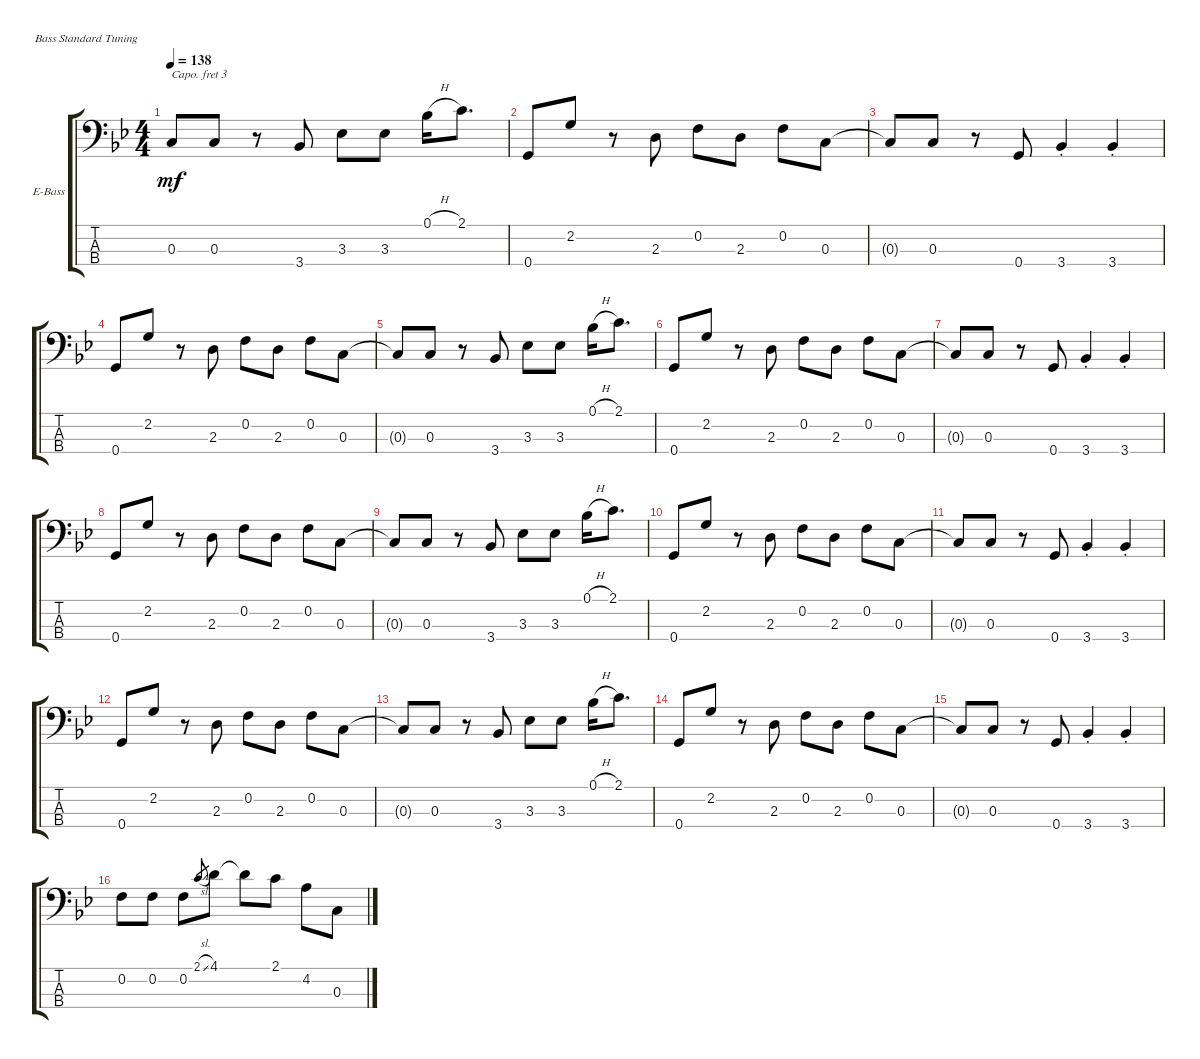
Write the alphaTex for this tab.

\defaultSystemsLayout 4
\bracketExtendMode groupsimilarinstruments
\firstSystemTrackNameOrientation horizontal
\otherSystemsTrackNameOrientation horizontal
\track ("Electric Bass" "E-Bass") {instrument electricbassfinger}
\staff {score tabs}
\capo 3
\tuning (G2 D2 A1 E1)
\ts (4 4)
\tempo 138
\clef f4
\ks gminor
0.3{t}.8{dy mf} 0.3.8 r.8 3.4.8 3.3.8 3.3.8 0.1{h}.16 2.1.8{d} |
0.4.8 2.2.8 r.8 2.3.8 0.2.8 2.3.8 0.2.8 0.3.8 |
0.3{t}.8 0.3.8 r.8 0.4.8 3.4{st}.4 3.4{st}.4 |
0.4.8 2.2.8 r.8 2.3.8 0.2.8 2.3.8 0.2.8 0.3.8 |
0.3{t}.8 0.3.8 r.8 3.4.8 3.3.8 3.3.8 0.1{h}.16 2.1.8{d} |
0.4.8 2.2.8 r.8 2.3.8 0.2.8 2.3.8 0.2.8 0.3.8 |
0.3{t}.8 0.3.8 r.8 0.4.8 3.4{st}.4 3.4{st}.4 |
0.4.8 2.2.8 r.8 2.3.8 0.2.8 2.3.8 0.2.8 0.3.8 |
0.3{t}.8 0.3.8 r.8 3.4.8 3.3.8 3.3.8 0.1{h}.16 2.1.8{d} |
0.4.8 2.2.8 r.8 2.3.8 0.2.8 2.3.8 0.2.8 0.3.8 |
0.3{t}.8 0.3.8 r.8 0.4.8 3.4{st}.4 3.4{st}.4 |
0.4.8 2.2.8 r.8 2.3.8 0.2.8 2.3.8 0.2.8 0.3.8 |
0.3{t}.8 0.3.8 r.8 3.4.8 3.3.8 3.3.8 0.1{h}.16 2.1.8{d} |
0.4.8 2.2.8 r.8 2.3.8 0.2.8 2.3.8 0.2.8 0.3.8 |
0.3{t}.8 0.3.8 r.8 0.4.8 3.4{st}.4 3.4{st}.4 |
0.2.8 0.2.8 0.2.8 2.1{sl}.8{gr} 4.1.8 4.1{t}.8 2.1.8 4.2.8 0.3.8
